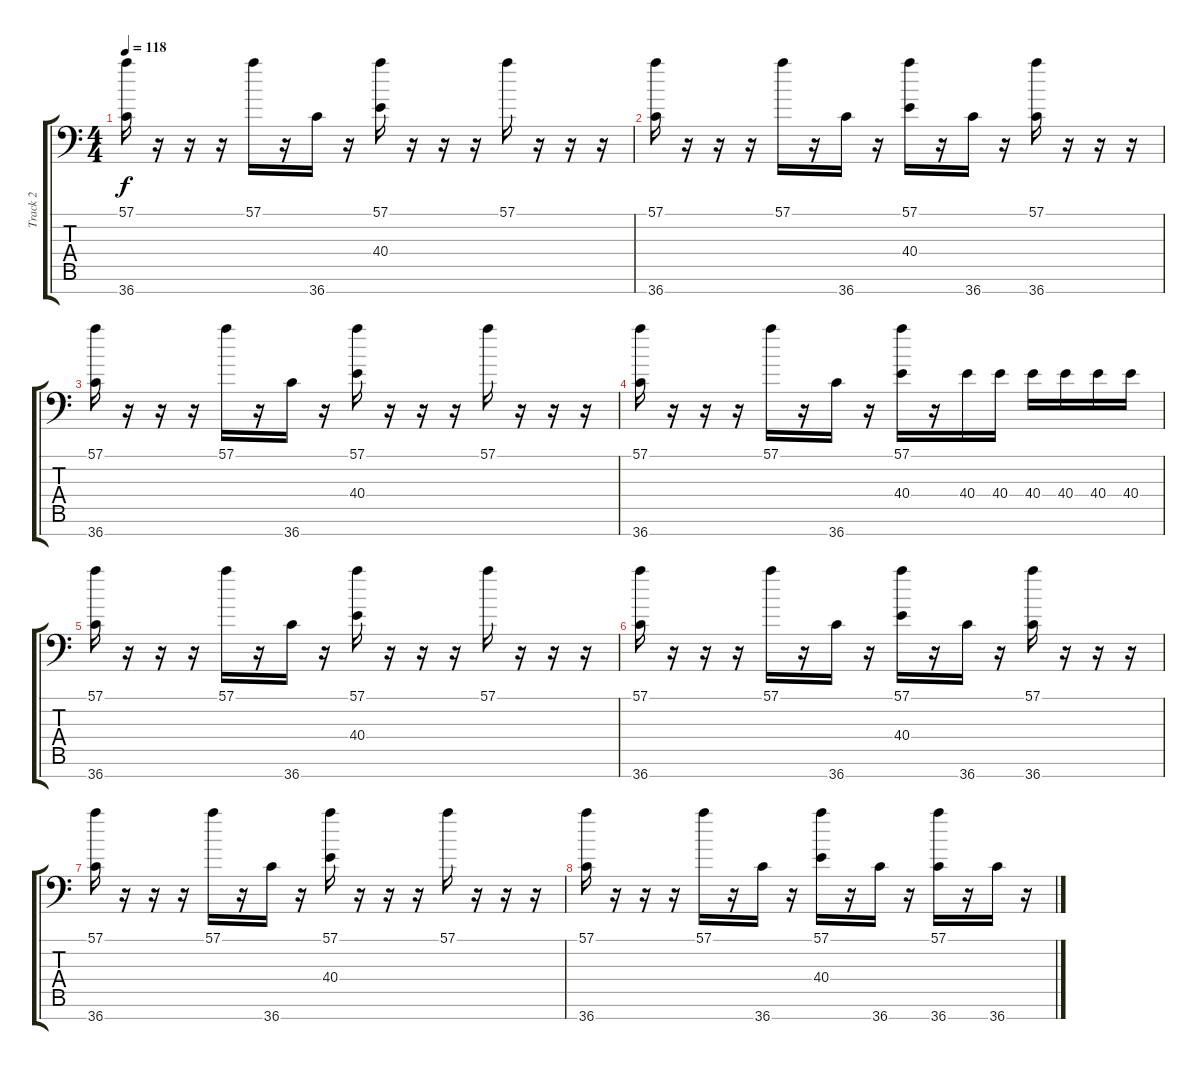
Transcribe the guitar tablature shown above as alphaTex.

\track ("Track 2" "Track 2") {instrument acousticgrandpiano}
\staff {score tabs}
\tuning (C-1 C-1 C-1 C-1 C-1 C-1 C-1) {hide}
\ts (4 4)
\tempo 118
\clef f4
\ks c
(57.1 36.7).16{dy f} r.16 r.16 r.16 57.1.16 r.16 36.7.16 r.16 (57.1 40.4).16 r.16 r.16 r.16 57.1.16 r.16 r.16 r.16 |
(57.1 36.7).16 r.16 r.16 r.16 57.1.16 r.16 36.7.16 r.16 (57.1 40.4).16 r.16 36.7.16 r.16 (57.1 36.7).16 r.16 r.16 r.16 |
(57.1 36.7).16 r.16 r.16 r.16 57.1.16 r.16 36.7.16 r.16 (57.1 40.4).16 r.16 r.16 r.16 57.1.16 r.16 r.16 r.16 |
(57.1 36.7).16 r.16 r.16 r.16 57.1.16 r.16 36.7.16 r.16 (57.1 40.4).16 r.16 40.4.16 40.4.16 40.4.16 40.4.16 40.4.16 40.4.16 |
(57.1 36.7).16 r.16 r.16 r.16 57.1.16 r.16 36.7.16 r.16 (57.1 40.4).16 r.16 r.16 r.16 57.1.16 r.16 r.16 r.16 |
(57.1 36.7).16 r.16 r.16 r.16 57.1.16 r.16 36.7.16 r.16 (57.1 40.4).16 r.16 36.7.16 r.16 (57.1 36.7).16 r.16 r.16 r.16 |
(57.1 36.7).16 r.16 r.16 r.16 57.1.16 r.16 36.7.16 r.16 (57.1 40.4).16 r.16 r.16 r.16 57.1.16 r.16 r.16 r.16 |
(57.1 36.7).16 r.16 r.16 r.16 57.1.16 r.16 36.7.16 r.16 (57.1 40.4).16 r.16 36.7.16 r.16 (57.1 36.7).16 r.16 36.7.16 r.16
